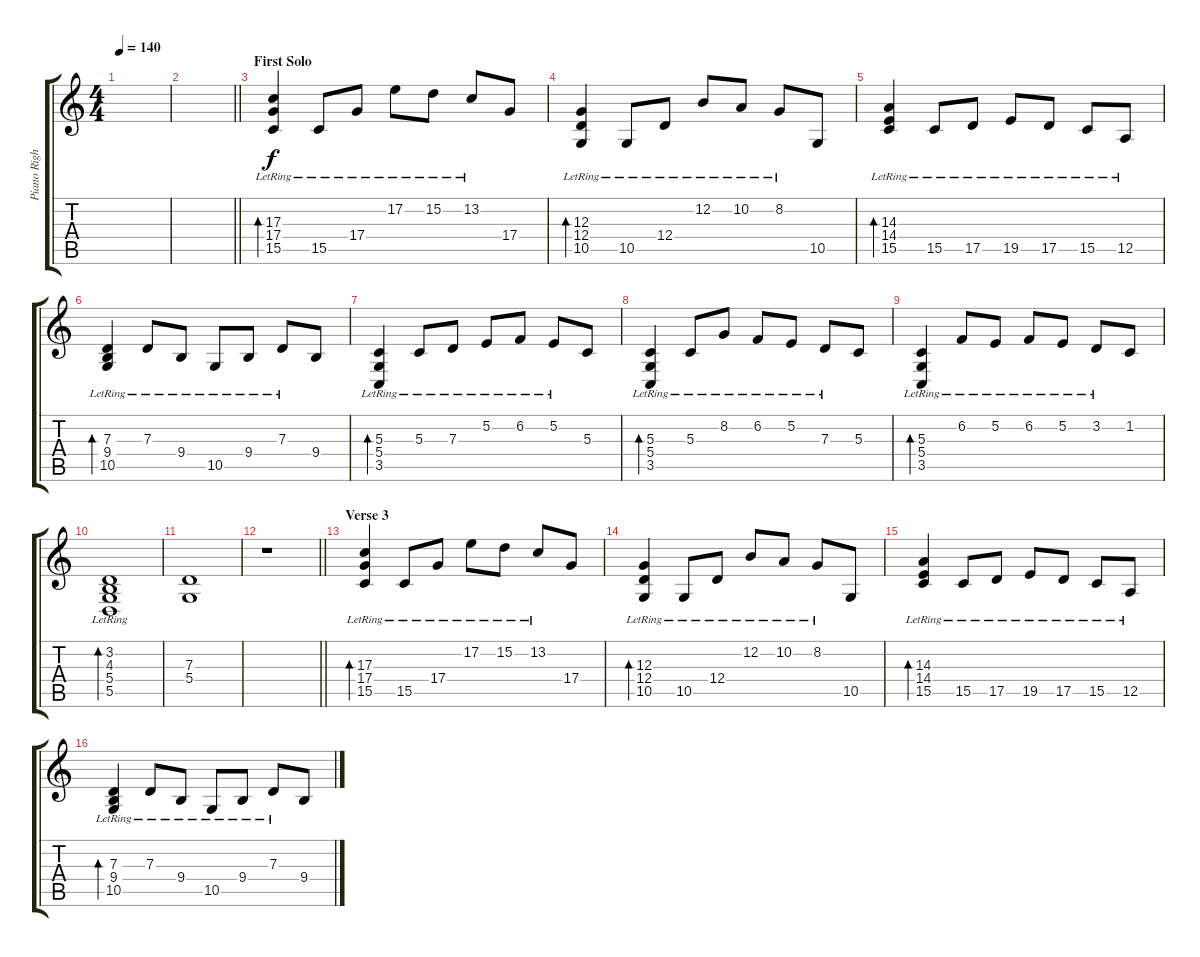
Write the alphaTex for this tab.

\track ("Piano Right-hand" "Piano Righ") {instrument acousticgrandpiano}
\staff {score tabs}
\tuning (E4 B3 G3 D3 A2 E2) {hide}
\ts (4 4)
\tempo 140
\clef g2
\ks c
|
\barLineRight lightlight
|
\section ("" "First Solo")
(17.3{lr} 17.4{lr} 15.5{lr}).4{bd 240} 15.5{lr}.8 17.4{lr}.8 17.2{lr}.8 15.2{lr}.8 13.2{lr}.8 17.4.8 |
(12.3{lr} 12.4{lr} 10.5{lr}).4{bd 240} 10.5{lr}.8 12.4{lr}.8 12.2{lr}.8 10.2{lr}.8 8.2{lr}.8 10.5.8 |
(14.3{lr} 14.4{lr} 15.5{lr}).4{bd 240} 15.5{lr}.8 17.5{lr}.8 19.5{lr}.8 17.5{lr}.8 15.5{lr}.8 12.5{lr}.8 |
(7.3{lr} 9.4{lr} 10.5{lr}).4{bd 240} 7.3{lr}.8 9.4{lr}.8 10.5{lr}.8 9.4{lr}.8 7.3{lr}.8 9.4.8 |
(5.3{lr} 5.4{lr} 3.5{lr}).4{bd 240} 5.3{lr}.8 7.3{lr}.8 5.2{lr}.8 6.2{lr}.8 5.2{lr}.8 5.3.8 |
(5.3{lr} 5.4{lr} 3.5{lr}).4{bd 240} 5.3{lr}.8 8.2{lr}.8 6.2{lr}.8 5.2{lr}.8 7.3{lr}.8 5.3.8 |
(5.3{lr} 5.4{lr} 3.5{lr}).4{bd 240} 6.2{lr}.8 5.2{lr}.8 6.2{lr}.8 5.2{lr}.8 3.2{lr}.8 1.2.8 |
(3.2{lr} 4.3{lr} 5.4{lr} 5.5{lr}).1{bd 240} |
(7.3 5.4).1 |
\barLineRight lightlight
r.1 |
\section ("" "Verse 3")
(17.3{lr} 17.4{lr} 15.5{lr}).4{bd 240} 15.5{lr}.8 17.4{lr}.8 17.2{lr}.8 15.2{lr}.8 13.2{lr}.8 17.4.8 |
(12.3{lr} 12.4{lr} 10.5{lr}).4{bd 240} 10.5{lr}.8 12.4{lr}.8 12.2{lr}.8 10.2{lr}.8 8.2{lr}.8 10.5.8 |
(14.3{lr} 14.4{lr} 15.5{lr}).4{bd 240} 15.5{lr}.8 17.5{lr}.8 19.5{lr}.8 17.5{lr}.8 15.5{lr}.8 12.5{lr}.8 |
(7.3{lr} 9.4{lr} 10.5{lr}).4{bd 240} 7.3{lr}.8 9.4{lr}.8 10.5{lr}.8 9.4{lr}.8 7.3{lr}.8 9.4.8
